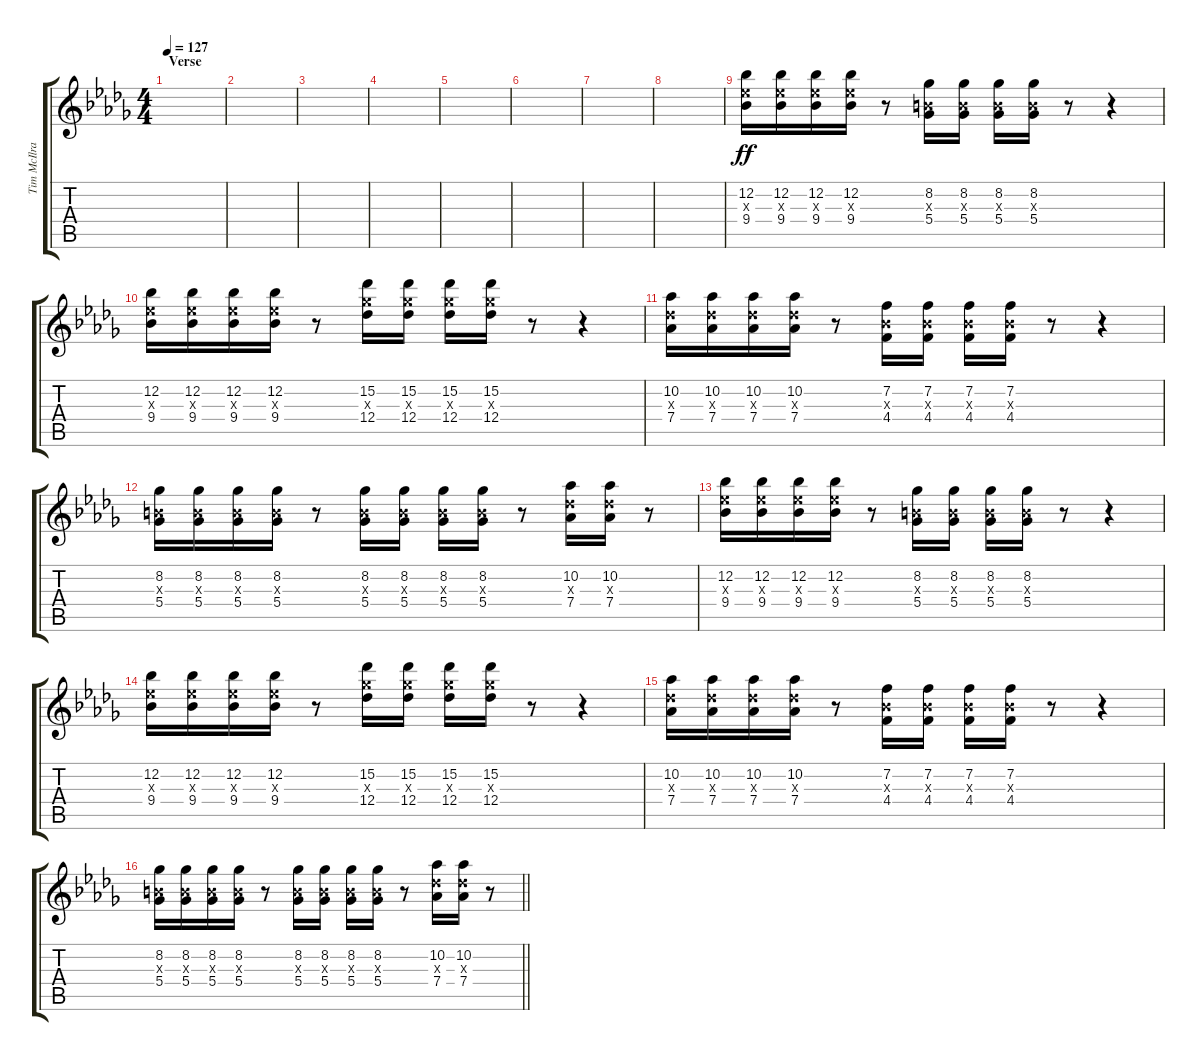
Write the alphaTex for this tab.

\track ("Tim McIlrath - Guitar Three" "Tim McIlra") {instrument distortionguitar}
\staff {score tabs}
\tuning (Eb4 Bb3 Gb3 Db3 Ab2 Eb2) {hide}
\ts (4 4)
\section ("" "Verse")
\tempo 127
\clef g2
\ks db
|
|
|
|
|
|
|
|
(12.2 9.3{x} 9.4).16{dy ff} (12.2 9.3{x} 9.4).16 (12.2 9.3{x} 9.4).16 (12.2 9.3{x} 9.4).16 r.8 (8.2 5.3{x} 5.4).16 (8.2 5.3{x} 5.4).16 (8.2 5.3{x} 5.4).16 (8.2 5.3{x} 5.4).16 r.8 r.4 |
(12.2 9.3{x} 9.4).16 (12.2 9.3{x} 9.4).16 (12.2 9.3{x} 9.4).16 (12.2 9.3{x} 9.4).16 r.8 (15.2 12.3{x} 12.4).16 (15.2 12.3{x} 12.4).16 (15.2 12.3{x} 12.4).16 (15.2 12.3{x} 12.4).16 r.8 r.4 |
(10.2 7.3{x} 7.4).16 (10.2 7.3{x} 7.4).16 (10.2 7.3{x} 7.4).16 (10.2 7.3{x} 7.4).16 r.8 (7.2 4.3{x} 4.4).16 (7.2 4.3{x} 4.4).16 (7.2 4.3{x} 4.4).16 (7.2 4.3{x} 4.4).16 r.8 r.4 |
(8.2 5.3{x} 5.4).16 (8.2 5.3{x} 5.4).16 (8.2 5.3{x} 5.4).16 (8.2 5.3{x} 5.4).16 r.8 (8.2 5.3{x} 5.4).16 (8.2 5.3{x} 5.4).16 (8.2 5.3{x} 5.4).16 (8.2 5.3{x} 5.4).16 r.8 (10.2 7.3{x} 7.4).16 (10.2 7.3{x} 7.4).16 r.8 |
(12.2 9.3{x} 9.4).16 (12.2 9.3{x} 9.4).16 (12.2 9.3{x} 9.4).16 (12.2 9.3{x} 9.4).16 r.8 (8.2 5.3{x} 5.4).16 (8.2 5.3{x} 5.4).16 (8.2 5.3{x} 5.4).16 (8.2 5.3{x} 5.4).16 r.8 r.4 |
(12.2 9.3{x} 9.4).16 (12.2 9.3{x} 9.4).16 (12.2 9.3{x} 9.4).16 (12.2 9.3{x} 9.4).16 r.8 (15.2 12.3{x} 12.4).16 (15.2 12.3{x} 12.4).16 (15.2 12.3{x} 12.4).16 (15.2 12.3{x} 12.4).16 r.8 r.4 |
(10.2 7.3{x} 7.4).16 (10.2 7.3{x} 7.4).16 (10.2 7.3{x} 7.4).16 (10.2 7.3{x} 7.4).16 r.8 (7.2 4.3{x} 4.4).16 (7.2 4.3{x} 4.4).16 (7.2 4.3{x} 4.4).16 (7.2 4.3{x} 4.4).16 r.8 r.4 |
\barLineRight lightlight
(8.2 5.3{x} 5.4).16 (8.2 5.3{x} 5.4).16 (8.2 5.3{x} 5.4).16 (8.2 5.3{x} 5.4).16 r.8 (8.2 5.3{x} 5.4).16 (8.2 5.3{x} 5.4).16 (8.2 5.3{x} 5.4).16 (8.2 5.3{x} 5.4).16 r.8 (10.2 7.3{x} 7.4).16 (10.2 7.3{x} 7.4).16 r.8
